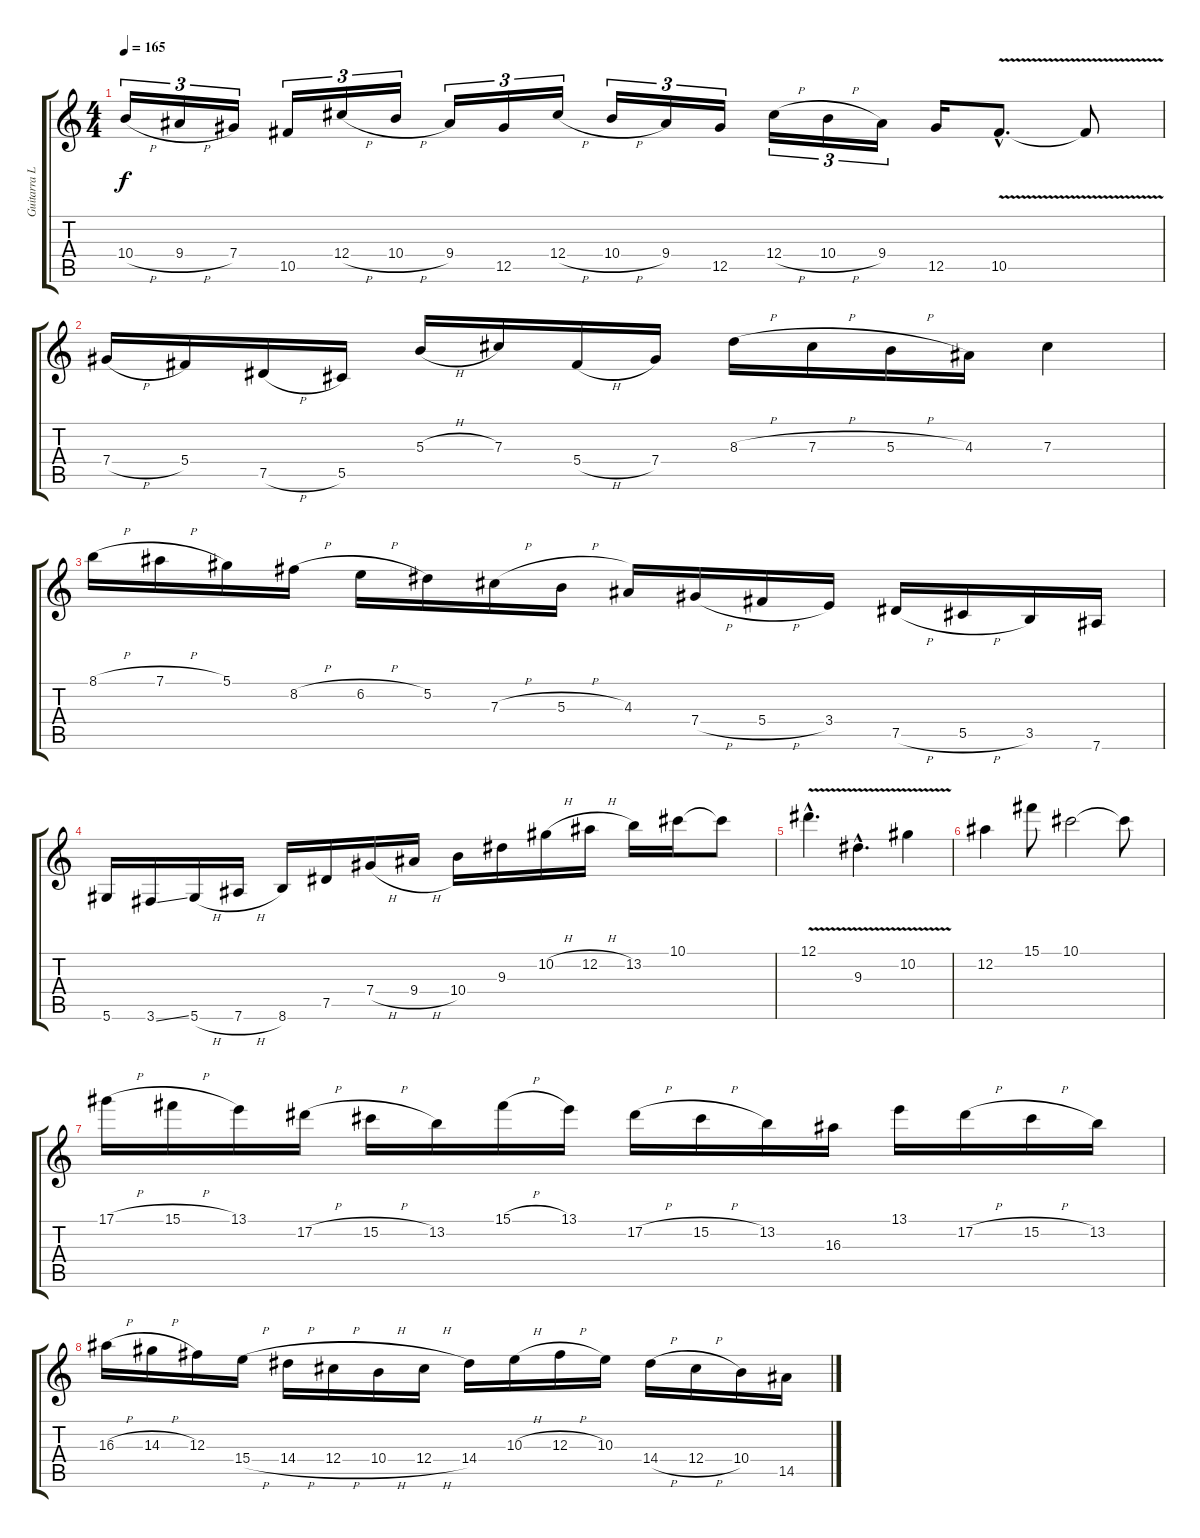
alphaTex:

\track ("Guitarra Líder" "Guitarra L") {instrument distortionguitar}
\staff {score tabs}
\tuning (Eb4 Bb3 Gb3 Db3 Ab2 Eb2) {hide}
\ts (4 4)
\tempo 165
\clef g2
\ks c
10.4{h}.16{tu (3 2) dy f} 9.4{h}.16{tu (3 2)} 7.4.16{tu (3 2)} 10.5.16{tu (3 2)} 12.4{h}.16{tu (3 2)} 10.4{h}.16{tu (3 2)} 9.4.16{tu (3 2)} 12.5.16{tu (3 2)} 12.4{h}.16{tu (3 2)} 10.4{h}.16{tu (3 2)} 9.4.16{tu (3 2)} 12.5.16{tu (3 2)} 12.4{h}.16{tu (3 2)} 10.4{h}.16{tu (3 2)} 9.4.16{tu (3 2)} 12.5.16 10.5{v hac}.8{d} 10.5{t}.8 |
7.4{h}.16 5.4.16 7.5{h}.16 5.5.16 5.3{h}.16 7.3.16 5.4{h}.16 7.4.16 8.3{h}.16 7.3{h}.16 5.3{h}.16 4.3.16 7.3.4 |
8.1{h}.16 7.1{h}.16 5.1.16 8.2{h}.16 6.2{h}.16 5.2.16 7.3{h}.16 5.3{h}.16 4.3.16 7.4{h}.16 5.4{h}.16 3.4.16 7.5{h}.16 5.5{h}.16 3.5.16 7.6.16 |
5.6.16 3.6{ss}.16 5.6{h}.16 7.6{h}.16 8.6.16 7.5.16 7.4{h}.16 9.4{h}.16 10.4.16 9.3.16 10.2{h}.16 12.2{h}.16 13.2.16 10.1.16 10.1{t}.8 |
12.1{v hac}.4{d} 9.3{v hac}.4{d} 10.2{v}.4 |
12.2.4 15.1.8 10.1.2 10.1{t}.8 |
17.1{h}.16 15.1{h}.16 13.1.16 17.2{h}.16 15.2{h}.16 13.2.16 15.1{h}.16 13.1.16 17.2{h}.16 15.2{h}.16 13.2.16 16.3.16 13.1.16 17.2{h}.16 15.2{h}.16 13.2.16 |
16.3{h}.16 14.3{h}.16 12.3.16 15.4{h}.16 14.4{h}.16 12.4{h}.16 10.4{h}.16 12.4{h}.16 14.4.16 10.3{h}.16 12.3{h}.16 10.3.16 14.4{h}.16 12.4{h}.16 10.4.16 14.5{h}.16
